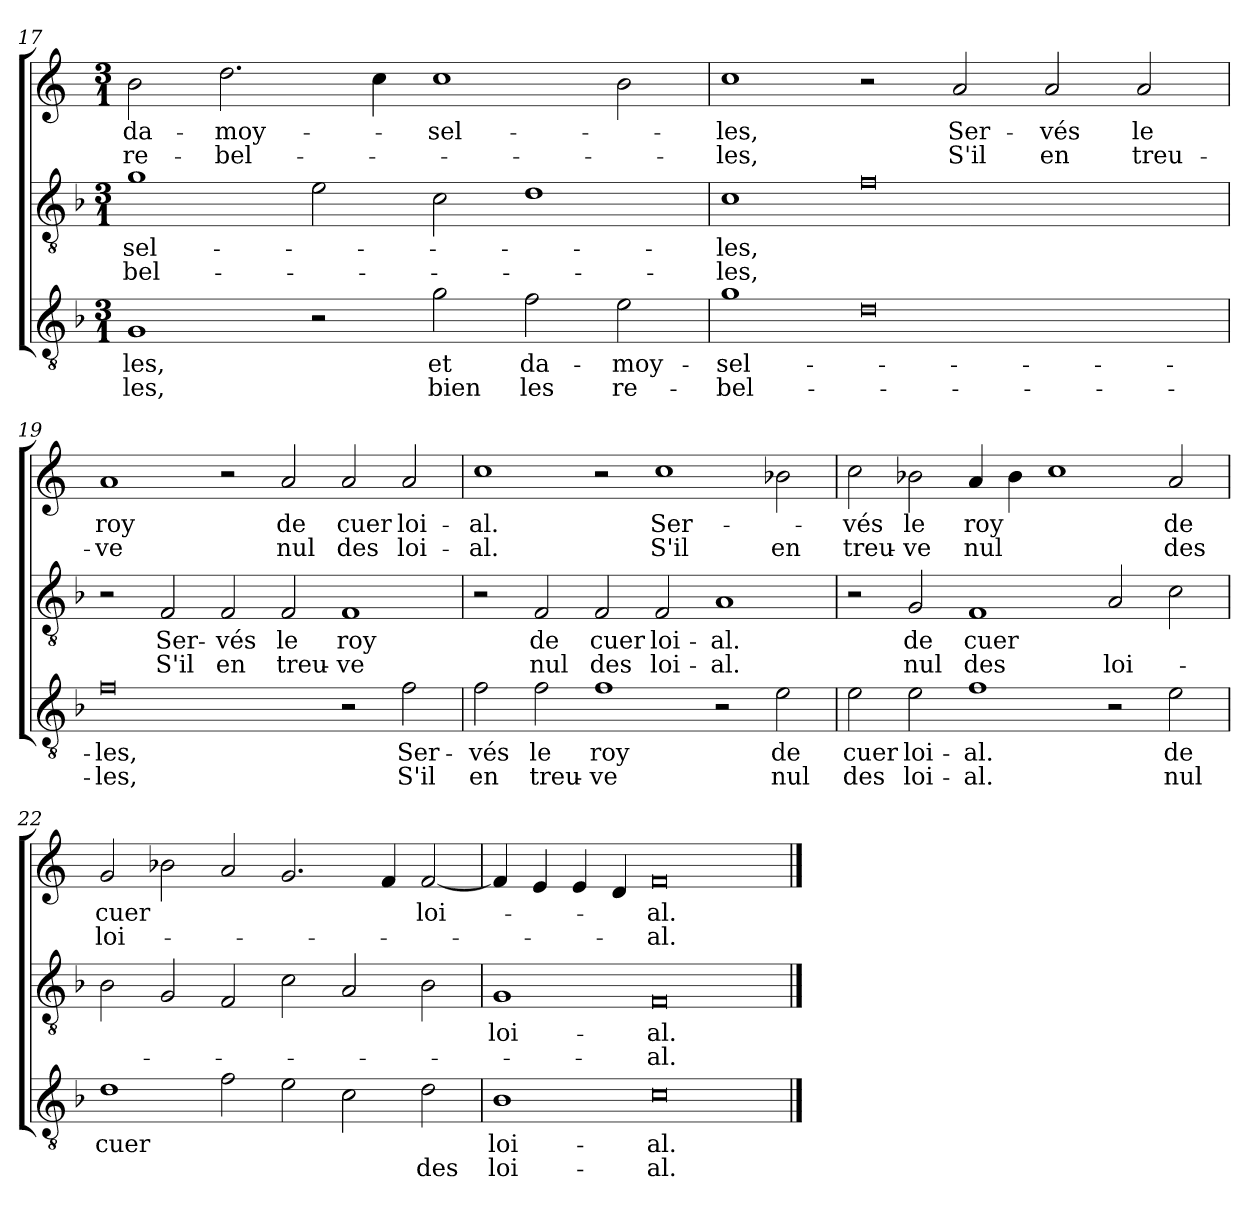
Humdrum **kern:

**kern	**text	**text	**kern	**text	**text	**kern	**text	**text
*part1	*part1	*part1	*part1	*part1	*part1	*part1	*part1	*part1
*staff3	*staff3	*staff3	*staff2	*staff2	*staff2	*staff1	*staff1	*staff1
*clefGv2	*	*	*clefGv2	*	*	*clefG2	*	*
*k[b-]	*	*	*k[b-]	*	*	*	*	*
*M3/1	*	*	*M3/1	*	*	*M3/1	*	*
=17	=17	=17	=17	=17	=17	=17	=17	=17
!	!LO:LY:b	!LO:LY:b	!	!LO:LY:b	!LO:LY:b	!	!LO:LY:b	!LO:LY:b
1G	-les,	-les,	1g	-sel-	-bel-	2b	da-	re-
!	!	!	!	!	!	!	!LO:LY:b	!LO:LY:b
.	.	.	.	.	.	2.dd	-moy-	-bel-
2r	.	.	2e	.	.	.	.	.
.	.	.	.	.	.	4cc	.	.
!	!LO:LY:b	!LO:LY:b	!	!	!	!	!LO:LY:b	!
2g	et	bien	2c	.	.	1cc	-sel-	.
!	!LO:LY:b	!LO:LY:b	!	!	!	!	!	!
2f	da-	les	1d	.	.	.	.	.
!	!LO:LY:b	!LO:LY:b	!	!	!	!	!	!
2e	-moy-	re-	.	.	.	2b	.	.
!!LO:LB:g=z
=18	=18	=18	=18	=18	=18	=18	=18	=18
!	!LO:LY:b	!LO:LY:b	!	!LO:LY:b	!LO:LY:b	!	!LO:LY:b	!LO:LY:b
1g	-sel-	-bel-	1c	-les,	-les,	1cc	-les,	-les,
0d	.	.	0f	.	.	2r	.	.
!	!	!	!	!	!	!	!LO:LY:b	!LO:LY:b
.	.	.	.	.	.	2a	Ser-	S'il
!	!	!	!	!	!	!	!LO:LY:b	!LO:LY:b
.	.	.	.	.	.	2a	-vés	en
!	!	!	!	!	!	!	!LO:LY:b	!LO:LY:b
.	.	.	.	.	.	2a	le	treu-
=19	=19	=19	=19	=19	=19	=19	=19	=19
!	!LO:LY:b	!LO:LY:b	!	!	!	!	!LO:LY:b	!LO:LY:b
0f	-les,	-les,	2r	.	.	1a	roy	-ve
!	!	!	!	!LO:LY:b	!LO:LY:b	!	!	!
.	.	.	2F	Ser-	S'il	.	.	.
!	!	!	!	!LO:LY:b	!LO:LY:b	!	!	!
.	.	.	2F	-vés	en	2r	.	.
!	!	!	!	!LO:LY:b	!LO:LY:b	!	!LO:LY:b	!LO:LY:b
.	.	.	2F	le	treu-	2a	de	nul
!	!	!	!	!LO:LY:b	!LO:LY:b	!	!LO:LY:b	!LO:LY:b
2r	.	.	1F	roy	-ve	2a	cuer	des
!	!LO:LY:b	!LO:LY:b	!	!	!	!	!LO:LY:b	!LO:LY:b
2f	Ser-	S'il	.	.	.	2a	loi-	loi-
=20	=20	=20	=20	=20	=20	=20	=20	=20
!	!LO:LY:b	!LO:LY:b	!	!	!	!	!LO:LY:b	!LO:LY:b
2f	-vés	en	2r	.	.	1cc	-al.	-al.
!	!LO:LY:b	!LO:LY:b	!	!LO:LY:b	!LO:LY:b	!	!	!
2f	le	treu-	2F	de	nul	.	.	.
!	!LO:LY:b	!LO:LY:b	!	!LO:LY:b	!LO:LY:b	!	!	!
1f	roy	-ve	2F	cuer	des	2r	.	.
!	!	!	!	!LO:LY:b	!LO:LY:b	!	!LO:LY:b	!LO:LY:b
.	.	.	2F	loi-	loi-	1cc	Ser-	S'il
!	!	!	!	!LO:LY:b	!LO:LY:b	!	!	!
2r	.	.	1A	-al.	-al.	.	.	.
!	!LO:LY:b	!LO:LY:b	!	!	!	!	!	!LO:LY:b
2e	de	nul	.	.	.	2b-X	.	en
!!LO:PB:g=z
=21	=21	=21	=21	=21	=21	=21	=21	=21
!	!LO:LY:b	!LO:LY:b	!	!	!	!	!LO:LY:b	!LO:LY:b
2e	cuer	des	2r	.	.	2cc	-vés	treu-
!	!LO:LY:b	!LO:LY:b	!	!LO:LY:b	!LO:LY:b	!	!LO:LY:b	!LO:LY:b
2e	loi-	loi-	2G	de	nul	2b-X	le	-ve
!	!LO:LY:b	!LO:LY:b	!	!LO:LY:b	!LO:LY:b	!	!LO:LY:b	!LO:LY:b
1f	-al.	-al.	1F	cuer	des	4a	roy	nul
.	.	.	.	.	.	4b-	.	.
.	.	.	.	.	.	1cc	.	.
!	!	!	!	!	!LO:LY:b	!	!	!
2r	.	.	2A	.	loi-	.	.	.
!	!LO:LY:b	!LO:LY:b	!	!	!	!	!LO:LY:b	!LO:LY:b
2e	de	nul	2c	.	.	2a	de	des
=22	=22	=22	=22	=22	=22	=22	=22	=22
!	!LO:LY:b	!	!	!	!	!	!LO:LY:b	!LO:LY:b
1d	cuer	.	2B-	.	.	2g	cuer	loi-
.	.	.	2G	.	.	2b-X	.	.
2f	.	.	2F	.	.	2a	.	.
2e	.	.	2c	.	.	2.g	.	.
2c	.	.	2A	.	.	.	.	.
.	.	.	.	.	.	4f	.	.
!	!	!LO:LY:b	!	!	!	!	!LO:LY:b	!
2d	.	des	2B-	.	.	[2f	loi-	.
=23	=23	=23	=23	=23	=23	=23	=23	=23
!	!LO:LY:b	!LO:LY:b	!	!LO:LY:b	!	!	!	!
1B-	loi-	loi-	1G	loi-	.	4f]	.	.
.	.	.	.	.	.	4e	.	.
.	.	.	.	.	.	4e	.	.
.	.	.	.	.	.	4d	.	.
!	!LO:LY:b	!LO:LY:b	!	!LO:LY:b	!LO:LY:b	!	!LO:LY:b	!LO:LY:b
0c	-al.	-al.	0F	-al.	-al.	0f	-al.	-al.
==	==	==	==	==	==	==	==	==
*-	*-	*-	*-	*-	*-	*-	*-	*-
